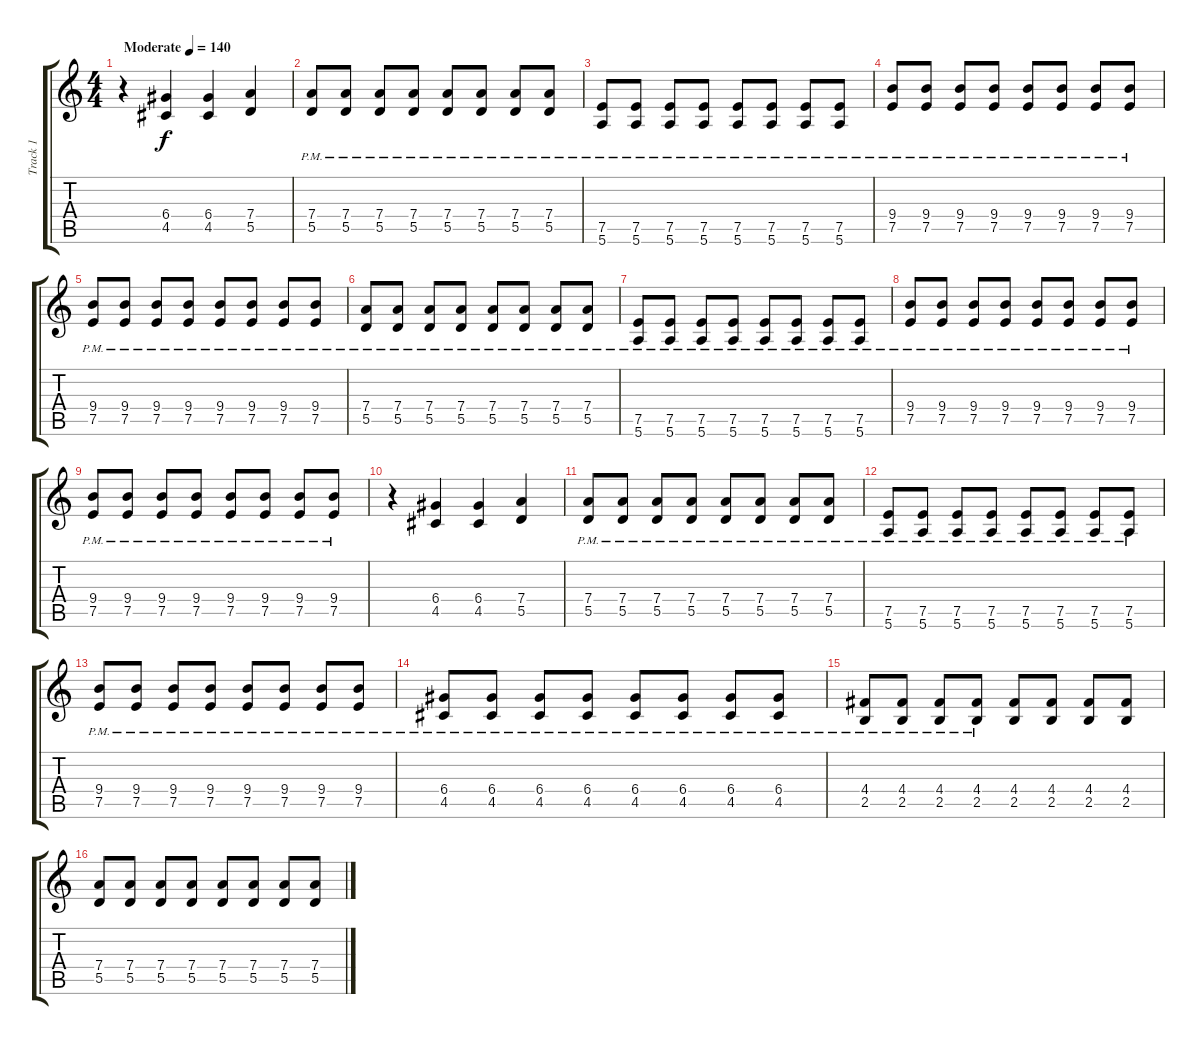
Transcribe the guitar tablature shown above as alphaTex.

\track ("Track 1" "Track 1") {instrument distortionguitar}
\staff {score tabs}
\tuning (E4 B3 G3 D3 A2 E2) {hide}
\ts (4 4)
\tempo (140 "Moderate")
\clef g2
\ks c
r.4{dy f instrument distortionguitar} (6.4 4.5).4 (6.4 4.5).4 (7.4 5.5).4 |
(7.4{pm} 5.5{pm}).8 (7.4{pm} 5.5{pm}).8 (7.4{pm} 5.5{pm}).8 (7.4{pm} 5.5{pm}).8 (7.4{pm} 5.5{pm}).8 (7.4{pm} 5.5{pm}).8 (7.4{pm} 5.5{pm}).8 (7.4{pm} 5.5{pm}).8 |
(7.5{pm} 5.6{pm}).8 (7.5{pm} 5.6{pm}).8 (7.5{pm} 5.6{pm}).8 (7.5{pm} 5.6{pm}).8 (7.5{pm} 5.6{pm}).8 (7.5{pm} 5.6{pm}).8 (7.5{pm} 5.6{pm}).8 (7.5{pm} 5.6{pm}).8 |
(9.4{pm} 7.5{pm}).8 (9.4{pm} 7.5{pm}).8 (9.4{pm} 7.5{pm}).8 (9.4{pm} 7.5{pm}).8 (9.4{pm} 7.5{pm}).8 (9.4{pm} 7.5{pm}).8 (9.4{pm} 7.5{pm}).8 (9.4{pm} 7.5{pm}).8 |
(9.4{pm} 7.5{pm}).8 (9.4{pm} 7.5{pm}).8 (9.4{pm} 7.5{pm}).8 (9.4{pm} 7.5{pm}).8 (9.4{pm} 7.5{pm}).8 (9.4{pm} 7.5{pm}).8 (9.4{pm} 7.5{pm}).8 (9.4{pm} 7.5{pm}).8 |
(7.4{pm} 5.5{pm}).8 (7.4{pm} 5.5{pm}).8 (7.4{pm} 5.5{pm}).8 (7.4{pm} 5.5{pm}).8 (7.4{pm} 5.5{pm}).8 (7.4{pm} 5.5{pm}).8 (7.4{pm} 5.5{pm}).8 (7.4{pm} 5.5{pm}).8 |
(7.5{pm} 5.6{pm}).8 (7.5{pm} 5.6{pm}).8 (7.5{pm} 5.6{pm}).8 (7.5{pm} 5.6{pm}).8 (7.5{pm} 5.6{pm}).8 (7.5{pm} 5.6{pm}).8 (7.5{pm} 5.6{pm}).8 (7.5{pm} 5.6{pm}).8 |
(9.4{pm} 7.5{pm}).8 (9.4{pm} 7.5{pm}).8 (9.4{pm} 7.5{pm}).8 (9.4{pm} 7.5{pm}).8 (9.4{pm} 7.5{pm}).8 (9.4{pm} 7.5{pm}).8 (9.4{pm} 7.5{pm}).8 (9.4{pm} 7.5{pm}).8 |
(9.4{pm} 7.5{pm}).8 (9.4{pm} 7.5{pm}).8 (9.4{pm} 7.5{pm}).8 (9.4{pm} 7.5{pm}).8 (9.4{pm} 7.5{pm}).8 (9.4{pm} 7.5{pm}).8 (9.4{pm} 7.5{pm}).8 (9.4{pm} 7.5{pm}).8 |
r.4 (6.4 4.5).4 (6.4 4.5).4 (7.4 5.5).4 |
(7.4{pm} 5.5{pm}).8 (7.4{pm} 5.5{pm}).8 (7.4{pm} 5.5{pm}).8 (7.4{pm} 5.5{pm}).8 (7.4{pm} 5.5{pm}).8 (7.4{pm} 5.5{pm}).8 (7.4{pm} 5.5{pm}).8 (7.4{pm} 5.5{pm}).8 |
(7.5{pm} 5.6{pm}).8 (7.5{pm} 5.6{pm}).8 (7.5{pm} 5.6{pm}).8 (7.5{pm} 5.6{pm}).8 (7.5{pm} 5.6{pm}).8 (7.5{pm} 5.6{pm}).8 (7.5{pm} 5.6{pm}).8 (7.5{pm} 5.6{pm}).8 |
(9.4{pm} 7.5{pm}).8 (9.4{pm} 7.5{pm}).8 (9.4{pm} 7.5{pm}).8 (9.4{pm} 7.5{pm}).8 (9.4{pm} 7.5{pm}).8 (9.4{pm} 7.5{pm}).8 (9.4{pm} 7.5{pm}).8 (9.4{pm} 7.5{pm}).8 |
(6.4{pm} 4.5{pm}).8 (6.4{pm} 4.5{pm}).8 (6.4{pm} 4.5{pm}).8 (6.4{pm} 4.5{pm}).8 (6.4{pm} 4.5{pm}).8 (6.4{pm} 4.5{pm}).8 (6.4{pm} 4.5{pm}).8 (6.4{pm} 4.5{pm}).8 |
(4.4{pm} 2.5{pm}).8 (4.4{pm} 2.5{pm}).8 (4.4{pm} 2.5{pm}).8 (4.4{pm} 2.5{pm}).8 (4.4 2.5).8 (4.4 2.5).8 (4.4 2.5).8 (4.4 2.5).8 |
(7.4 5.5).8 (7.4 5.5).8 (7.4 5.5).8 (7.4 5.5).8 (7.4 5.5).8 (7.4 5.5).8 (7.4 5.5).8 (7.4 5.5).8
